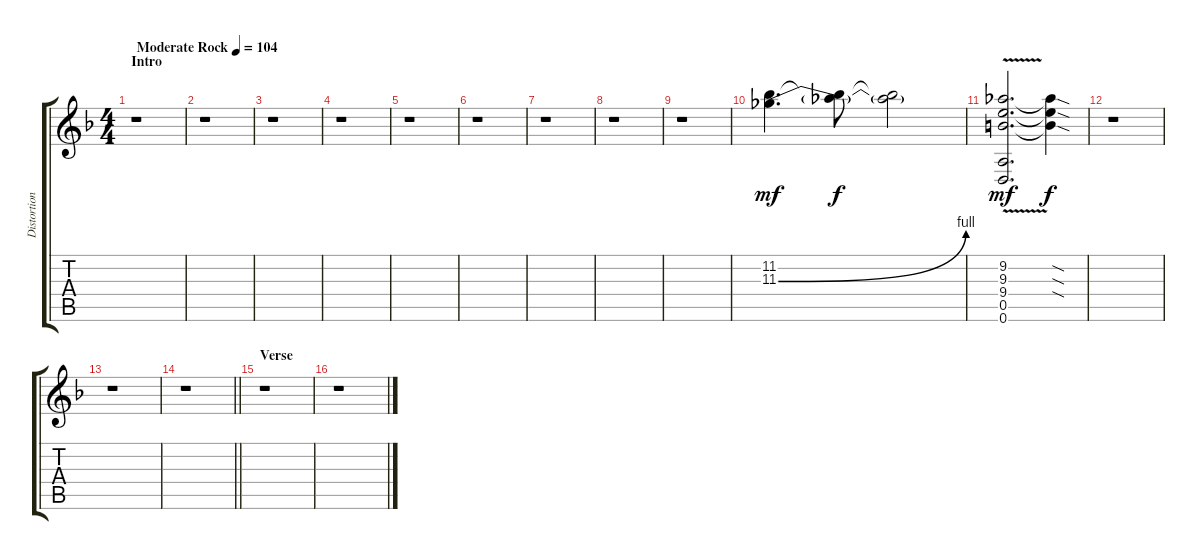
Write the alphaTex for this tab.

\track ("Distortion w/Slide" "Distortion") {instrument distortionguitar}
\staff {score tabs}
\tuning (E4 B3 G3 D3 A2 D2) {hide}
\ts (4 4)
\section ("" "Intro")
\tempo (104 "Moderate Rock")
\clef g2
\ks f
r.1{dy mf instrument distortionguitar} |
r.1 |
r.1 |
r.1 |
r.1 |
r.1 |
r.1 |
r.1 |
r.1 |
(11.2 11.3{be (bend 0 0 60 4)}).4{d} (11.2{t} 11.3{t}).8{dy f} (11.2{t} 11.3{t}).2 |
(9.2 9.3 9.4 0.5 0.6{v}).2{d dy mf} (9.2{sod t} 9.3{sod t} 9.4{sod t}).4{dy f} |
r.1 |
r.1 |
\barLineRight lightlight
r.1 |
\section ("" "Verse")
r.1 |
r.1
